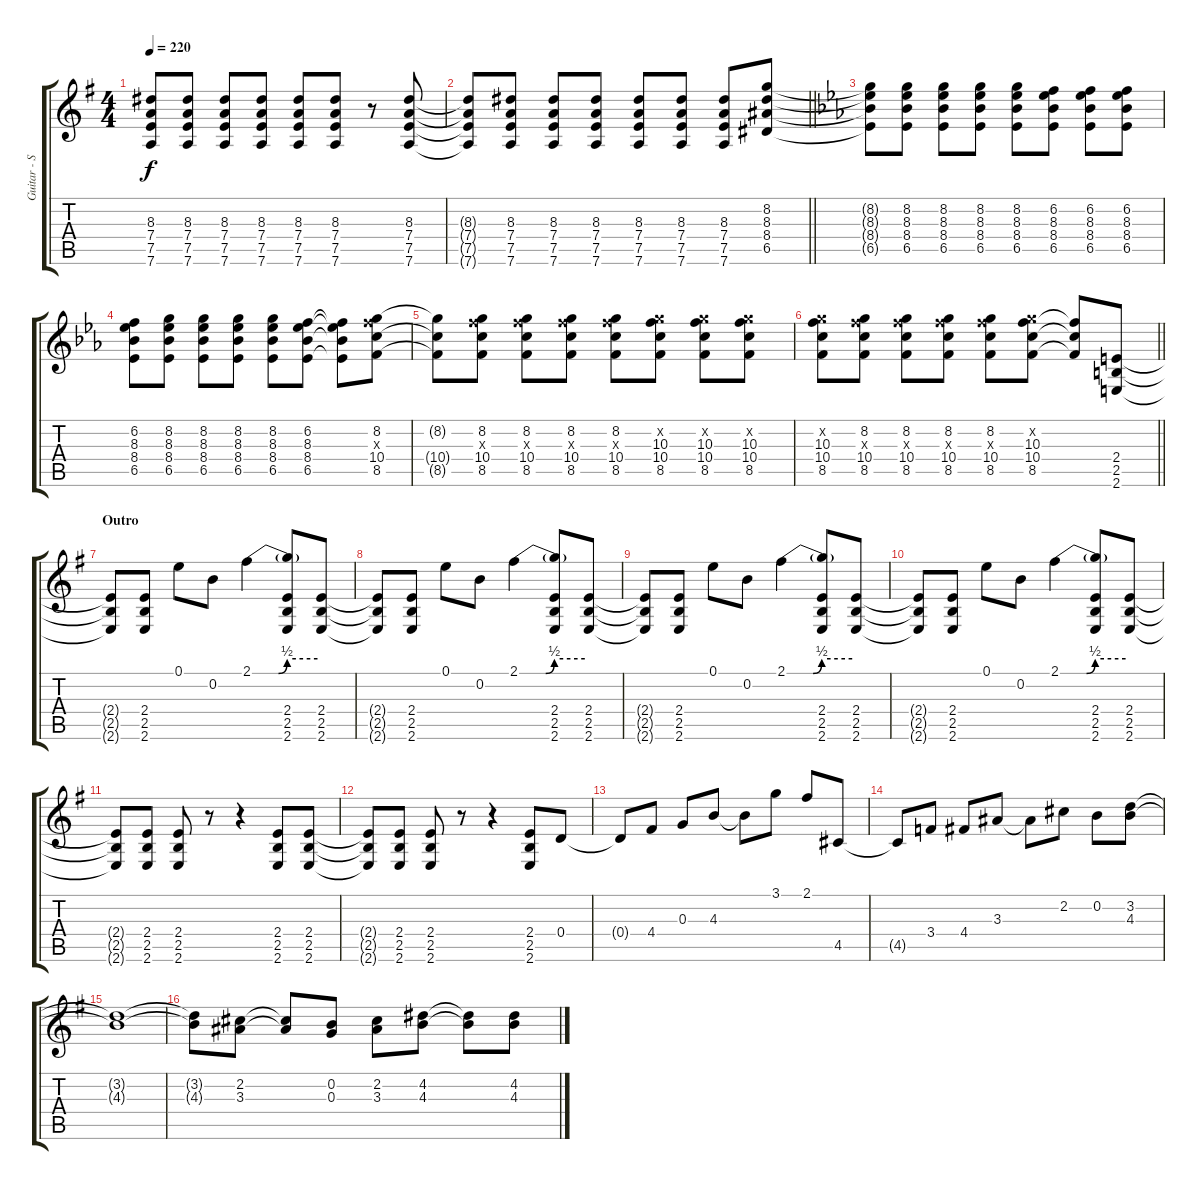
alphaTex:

\track ("Guitar - Simon Neil" "Guitar - S") {instrument overdrivenguitar}
\staff {score tabs}
\tuning (E4 B3 G3 D3 A2 D2) {hide}
\ts (4 4)
\tempo 220
\clef g2
\ks eminor
(8.3{t} 7.4{t} 7.5{t} 7.6{t}).8{dy f} (8.3 7.4 7.5 7.6).8 (8.3 7.4 7.5 7.6).8 (8.3 7.4 7.5 7.6).8 (8.3 7.4 7.5 7.6).8 (8.3 7.4 7.5 7.6).8 r.8 (8.3 7.4 7.5 7.6).8 |
\barLineRight lightlight
(8.3{t} 7.4{t} 7.5{t} 7.6{t}).8 (8.3 7.4 7.5 7.6).8 (8.3 7.4 7.5 7.6).8 (8.3 7.4 7.5 7.6).8 (8.3 7.4 7.5 7.6).8 (8.3 7.4 7.5 7.6).8 (8.3 7.4 7.5 7.6).8 (8.2 8.3 8.4 6.5).8 |
\ks eb
(8.2{t} 8.3{t} 8.4{t} 6.5{t}).8 (8.2 8.3 8.4 6.5).8 (8.2 8.3 8.4 6.5).8 (8.2 8.3 8.4 6.5).8 (8.2 8.3 8.4 6.5).8 (6.2 8.3 8.4 6.5).8 (6.2 8.3 8.4 6.5).8 (6.2 8.3 8.4 6.5).8 |
(6.2 8.3 8.4 6.5).8 (8.2 8.3 8.4 6.5).8 (8.2 8.3 8.4 6.5).8 (8.2 8.3 8.4 6.5).8 (8.2 8.3 8.4 6.5).8 (6.2 8.3 8.4 6.5).8 (6.2{t} 8.3{t} 8.4{t} 6.5{t}).8 (8.2 10.3{x} 10.4 8.5).8 |
(8.2{t} 10.4{t} 8.5{t}).8 (8.2 10.3{x} 10.4 8.5).8 (8.2 10.3{x} 10.4 8.5).8 (8.2 10.3{x} 10.4 8.5).8 (8.2 10.3{x} 10.4 8.5).8 (8.2{x} 10.3 10.4 8.5).8 (8.2{x} 10.3 10.4 8.5).8 (8.2{x} 10.3 10.4 8.5).8 |
\barLineRight lightlight
(8.2{x} 10.3 10.4 8.5).8 (8.2 10.3{x} 10.4 8.5).8 (8.2 10.3{x} 10.4 8.5).8 (8.2 10.3{x} 10.4 8.5).8 (8.2 10.3{x} 10.4 8.5).8 (8.2{x} 10.3 10.4 8.5).8 (10.3{t} 10.4{t} 8.5{t}).8 (2.4 2.5 2.6).8{volume 12} |
\section ("" "Outro")
\ks eminor
(2.4{t} 2.5{t} 2.6{t}).8 (2.4 2.5 2.6).8 0.1.8 0.2.8 2.1{be (custom 0 0 24 0 32 2 60 2)}.4 (2.1{t} 2.4 2.5 2.6).8 (2.4 2.5 2.6).8 |
(2.4{t} 2.5{t} 2.6{t}).8 (2.4 2.5 2.6).8 0.1.8 0.2.8 2.1{be (custom 0 0 24 0 32 2 60 2)}.4 (2.1{t} 2.4 2.5 2.6).8 (2.4 2.5 2.6).8 |
(2.4{t} 2.5{t} 2.6{t}).8 (2.4 2.5 2.6).8 0.1.8 0.2.8 2.1{be (custom 0 0 24 0 32 2 60 2)}.4 (2.1{t} 2.4 2.5 2.6).8 (2.4 2.5 2.6).8 |
(2.4{t} 2.5{t} 2.6{t}).8 (2.4 2.5 2.6).8 0.1.8 0.2.8 2.1{be (custom 0 0 24 0 32 2 60 2)}.4 (2.1{t} 2.4 2.5 2.6).8 (2.4 2.5 2.6).8 |
(2.4{t} 2.5{t} 2.6{t}).8 (2.4 2.5 2.6).8 (2.4 2.5 2.6).8 r.8 r.4 (2.4 2.5 2.6).8 (2.4 2.5 2.6).8 |
(2.4{t} 2.5{t} 2.6{t}).8 (2.4 2.5 2.6).8 (2.4 2.5 2.6).8 r.8 r.4 (2.4 2.5 2.6).8 0.4.8 |
0.4{t}.8 4.4.8 0.3.8 4.3.8 4.3{t}.8 3.1.8 2.1.8 4.5.8 |
4.5{t}.8 3.4.8 4.4.8 3.3.8 3.3{t}.8 2.2.8 0.2.8 (3.2 4.3).8 |
(3.2{t} 4.3{t}).1 |
(3.2{t} 4.3{t}).8 (2.2 3.3).8 (2.2{t} 3.3{t}).8 (0.2 0.3).8 (2.2 3.3).8 (4.2 4.3).8 (4.2{t} 4.3{t}).8 (4.2 4.3).8
